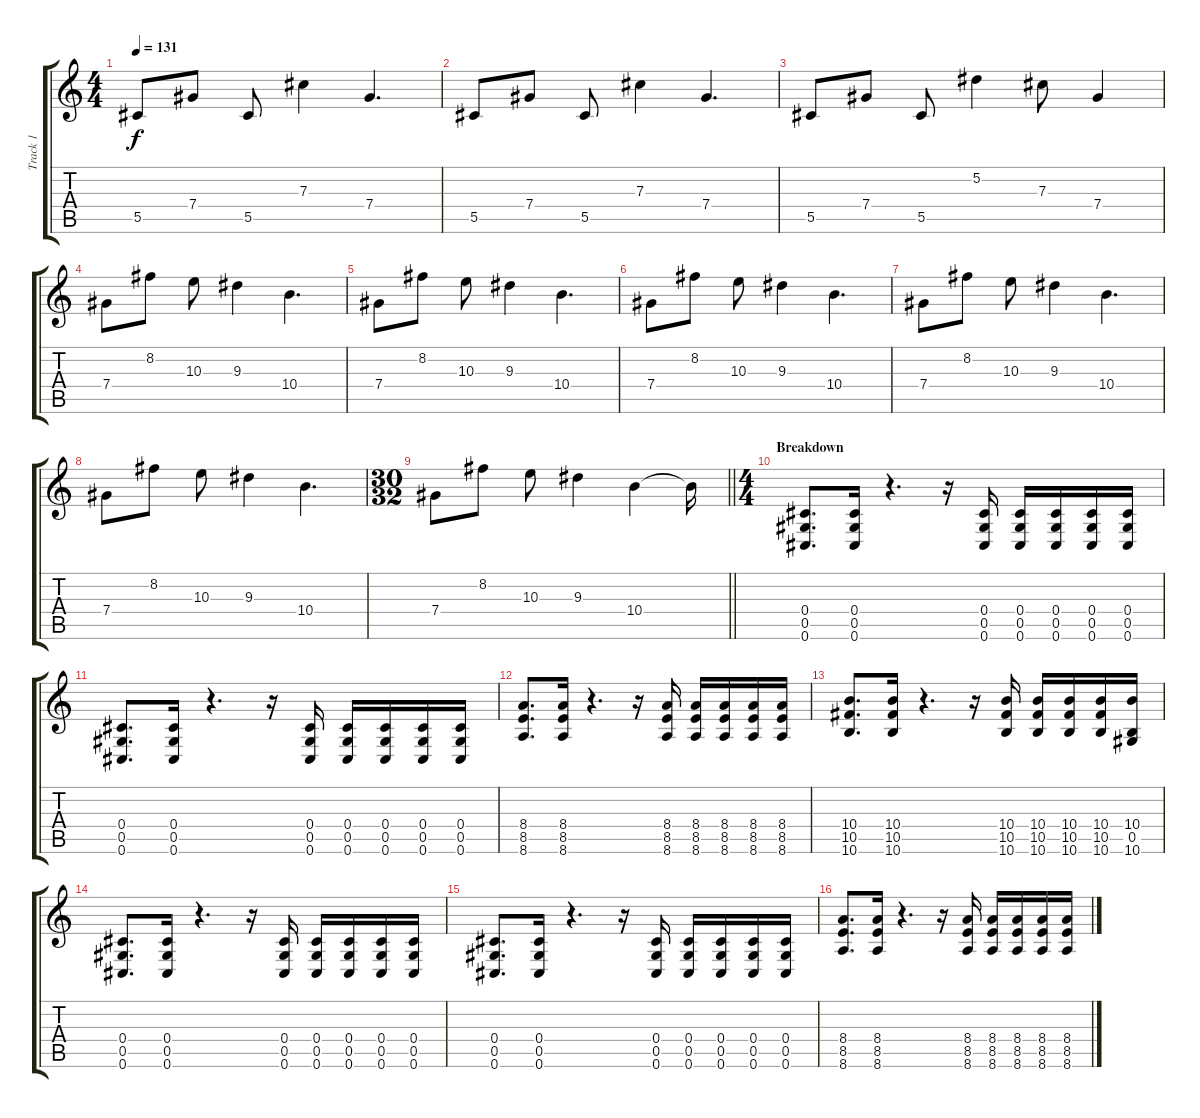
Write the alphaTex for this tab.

\track ("Track 1" "Track 1") {instrument distortionguitar}
\staff {score tabs}
\tuning (Eb4 Bb3 Gb3 Db3 Ab2 Db2) {hide}
\ts (4 4)
\tempo 131
\clef g2
\ks c
5.5.8{dy f} 7.4.8 5.5.8 7.3.4 7.4.4{d} |
5.5.8 7.4.8 5.5.8 7.3.4 7.4.4{d} |
5.5.8 7.4.8 5.5.8 5.2.4 7.3.8 7.4.4 |
7.4.8{instrument distortionguitar} 8.2.8 10.3.8 9.3.4 10.4.4{d} |
7.4.8 8.2.8 10.3.8 9.3.4 10.4.4{d} |
7.4.8 8.2.8 10.3.8 9.3.4 10.4.4{d} |
7.4.8 8.2.8 10.3.8 9.3.4 10.4.4{d} |
7.4.8 8.2.8 10.3.8 9.3.4 10.4.4{d} |
\ts (30 32)
\barLineRight lightlight
7.4.8 8.2.8 10.3.8 9.3.4 10.4.4 10.4{t}.16 |
\ts (4 4)
\section ("" "Breakdown")
(0.4 0.5 0.6).8{d} (0.4 0.5 0.6).16 r.4{d} r.16 (0.4 0.5 0.6).16 (0.4 0.5 0.6).16 (0.4 0.5 0.6).16 (0.4 0.5 0.6).16 (0.4 0.5 0.6).16 |
(0.4 0.5 0.6).8{d} (0.4 0.5 0.6).16 r.4{d} r.16 (0.4 0.5 0.6).16 (0.4 0.5 0.6).16 (0.4 0.5 0.6).16 (0.4 0.5 0.6).16 (0.4 0.5 0.6).16 |
(8.4 8.5 8.6).8{d} (8.4 8.5 8.6).16 r.4{d} r.16 (8.4 8.5 8.6).16 (8.4 8.5 8.6).16 (8.4 8.5 8.6).16 (8.4 8.5 8.6).16 (8.4 8.5 8.6).16 |
(10.4 10.5 10.6).8{d} (10.4 10.5 10.6).16 r.4{d} r.16 (10.4 10.5 10.6).16 (10.4 10.5 10.6).16 (10.4 10.5 10.6).16 (10.4 10.5 10.6).16 (10.4 0.5 10.6).16 |
(0.4 0.5 0.6).8{d} (0.4 0.5 0.6).16 r.4{d} r.16 (0.4 0.5 0.6).16 (0.4 0.5 0.6).16 (0.4 0.5 0.6).16 (0.4 0.5 0.6).16 (0.4 0.5 0.6).16 |
(0.4 0.5 0.6).8{d} (0.4 0.5 0.6).16 r.4{d} r.16 (0.4 0.5 0.6).16 (0.4 0.5 0.6).16 (0.4 0.5 0.6).16 (0.4 0.5 0.6).16 (0.4 0.5 0.6).16 |
(8.4 8.5 8.6).8{d} (8.4 8.5 8.6).16 r.4{d} r.16 (8.4 8.5 8.6).16 (8.4 8.5 8.6).16 (8.4 8.5 8.6).16 (8.4 8.5 8.6).16 (8.4 8.5 8.6).16
